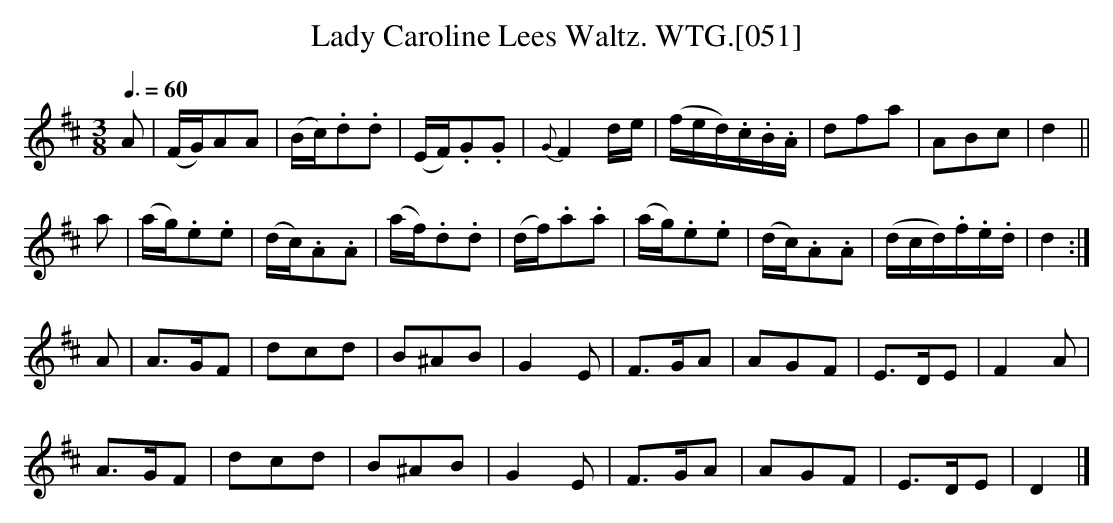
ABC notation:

X:1
T:Lady Caroline Lees Waltz. WTG.[051]
M:3/8
L:1/8
Q:3/8=60
K:D
A | (F/G/)AA | (B/c/).d.d | (E/F/).G.G | {G}F2 d/e/ |\
(f/e/d/).c/.B/.A/ | dfa | ABc | d2 ||
a |(a/g/).e.e | (d/c/).A.A | (a/f/).d.d | (d/f/).a.a |\
(a/g/).e.e | (d/c/).A.A | (d/c/d/).f/.e/.d/ | d2:|
A | A>GF | dcd | B^AB | G2E |\
F>GA | AGF | E>DE | F2A |
A>GF | dcd | B^AB | G2E |\
F>GA | AGF | E>DE | D2|]
